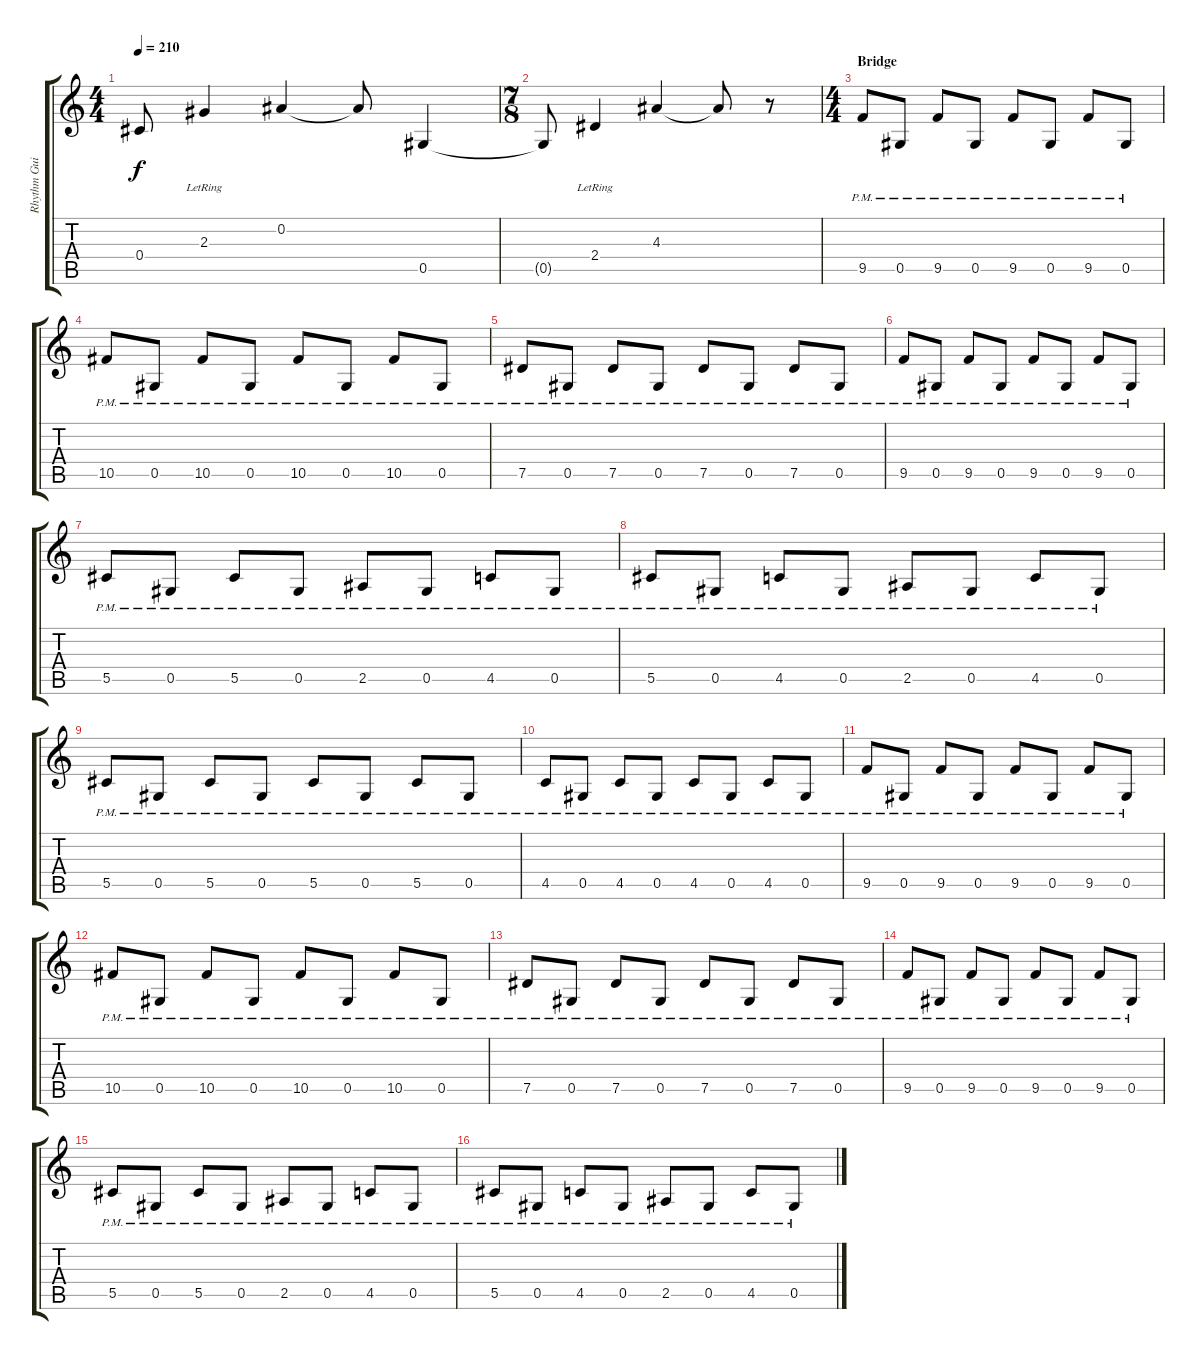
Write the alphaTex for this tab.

\track ("Rhythm Guitar" "Rhythm Gui") {instrument distortionguitar}
\staff {score tabs}
\tuning (Eb4 Bb3 Gb3 Db3 Ab2 Eb2) {hide}
\ts (4 4)
\tempo 210
\clef g2
\ks c
0.4{t}.8{dy f} 2.3{lr}.4 0.2.4 0.2{t}.8 0.5.4 |
\ts (7 8)
0.5{t}.8 2.4{lr}.4 4.3.4 4.3{t}.8 r.8 |
\ts (4 4)
\section ("" "Bridge")
9.5{pm}.8 0.5{pm}.8 9.5{pm}.8 0.5{pm}.8 9.5{pm}.8 0.5{pm}.8 9.5{pm}.8 0.5{pm}.8 |
10.5{pm}.8 0.5{pm}.8 10.5{pm}.8 0.5{pm}.8 10.5{pm}.8 0.5{pm}.8 10.5{pm}.8 0.5{pm}.8 |
7.5{pm}.8 0.5{pm}.8 7.5{pm}.8 0.5{pm}.8 7.5{pm}.8 0.5{pm}.8 7.5{pm}.8 0.5{pm}.8 |
9.5{pm}.8 0.5{pm}.8 9.5{pm}.8 0.5{pm}.8 9.5{pm}.8 0.5{pm}.8 9.5{pm}.8 0.5{pm}.8 |
5.5{pm}.8 0.5{pm}.8 5.5{pm}.8 0.5{pm}.8 2.5{pm}.8 0.5{pm}.8 4.5{pm}.8 0.5{pm}.8 |
5.5{pm}.8 0.5{pm}.8 4.5{pm}.8 0.5{pm}.8 2.5{pm}.8 0.5{pm}.8 4.5{pm}.8 0.5{pm}.8 |
5.5{pm}.8 0.5{pm}.8 5.5{pm}.8 0.5{pm}.8 5.5{pm}.8 0.5{pm}.8 5.5{pm}.8 0.5{pm}.8 |
4.5{pm}.8 0.5{pm}.8 4.5{pm}.8 0.5{pm}.8 4.5{pm}.8 0.5{pm}.8 4.5{pm}.8 0.5{pm}.8 |
9.5{pm}.8 0.5{pm}.8 9.5{pm}.8 0.5{pm}.8 9.5{pm}.8 0.5{pm}.8 9.5{pm}.8 0.5{pm}.8 |
10.5{pm}.8 0.5{pm}.8 10.5{pm}.8 0.5{pm}.8 10.5{pm}.8 0.5{pm}.8 10.5{pm}.8 0.5{pm}.8 |
7.5{pm}.8 0.5{pm}.8 7.5{pm}.8 0.5{pm}.8 7.5{pm}.8 0.5{pm}.8 7.5{pm}.8 0.5{pm}.8 |
9.5{pm}.8 0.5{pm}.8 9.5{pm}.8 0.5{pm}.8 9.5{pm}.8 0.5{pm}.8 9.5{pm}.8 0.5{pm}.8 |
5.5{pm}.8 0.5{pm}.8 5.5{pm}.8 0.5{pm}.8 2.5{pm}.8 0.5{pm}.8 4.5{pm}.8 0.5{pm}.8 |
5.5{pm}.8 0.5{pm}.8 4.5{pm}.8 0.5{pm}.8 2.5{pm}.8 0.5{pm}.8 4.5{pm}.8 0.5{pm}.8
